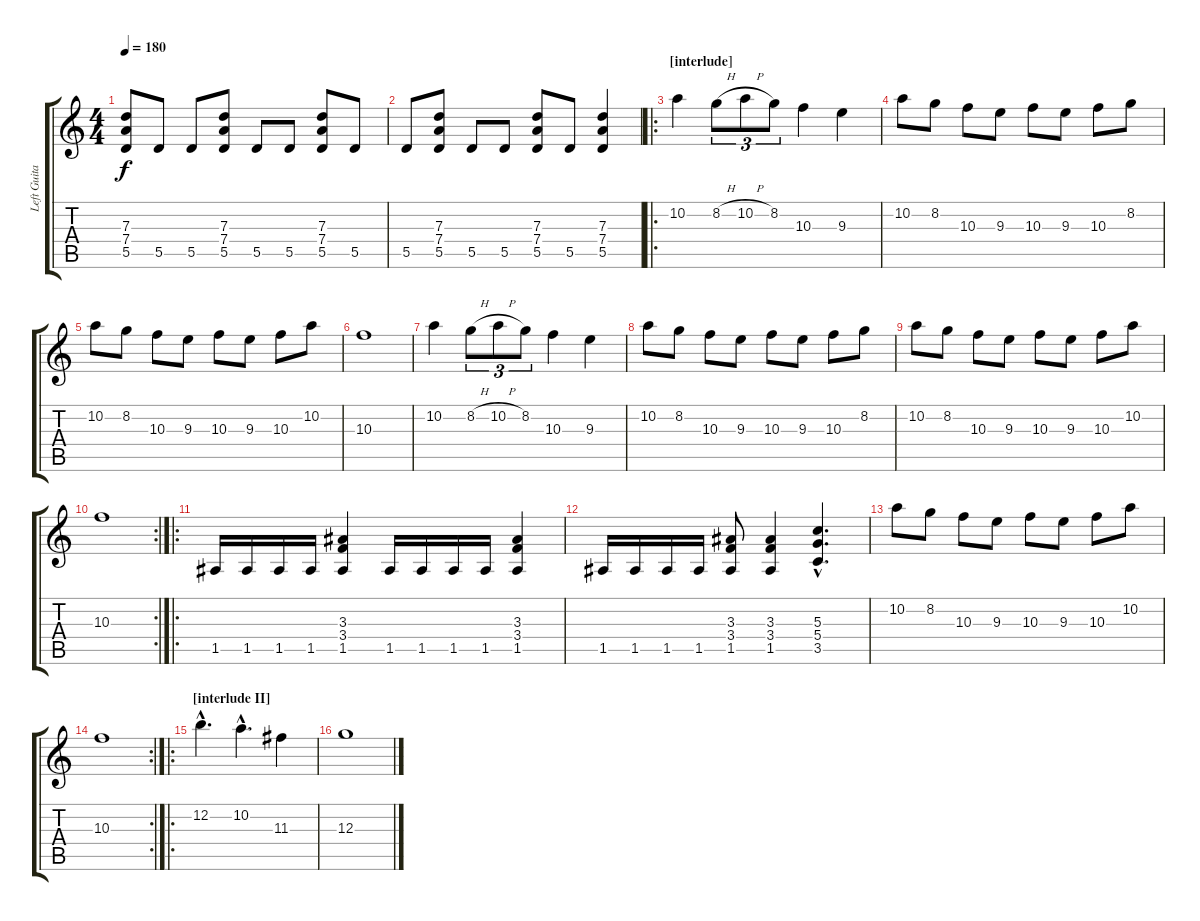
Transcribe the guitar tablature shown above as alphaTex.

\track ("Left Guitar" "Left Guita") {instrument distortionguitar}
\staff {score tabs}
\tuning (E4 B3 G3 D3 A2 E2) {hide}
\ts (4 4)
\tempo 180
\clef g2
\ks c
(7.3 7.4 5.5).8{dy f} 5.5.8 5.5.8 (7.3 7.4 5.5).8 5.5.8 5.5.8 (7.3 7.4 5.5).8 5.5.8 |
5.5.8 (7.3 7.4 5.5).8 5.5.8 5.5.8 (7.3 7.4 5.5).8 5.5.8 (7.3 7.4 5.5).4 |
\ro
\section ("" "[interlude]")
10.2.4 8.2{h}.8{tu (3 2)} 10.2{h}.8{tu (3 2)} 8.2.8{tu (3 2)} 10.3.4 9.3.4 |
10.2.8 8.2.8 10.3.8 9.3.8 10.3.8 9.3.8 10.3.8 8.2.8 |
10.2.8 8.2.8 10.3.8 9.3.8 10.3.8 9.3.8 10.3.8 10.2.8 |
10.3.1 |
10.2.4 8.2{h}.8{tu (3 2)} 10.2{h}.8{tu (3 2)} 8.2.8{tu (3 2)} 10.3.4 9.3.4 |
10.2.8 8.2.8 10.3.8 9.3.8 10.3.8 9.3.8 10.3.8 8.2.8 |
10.2.8 8.2.8 10.3.8 9.3.8 10.3.8 9.3.8 10.3.8 10.2.8 |
\rc 2
10.3.1 |
\ro
1.5.16 1.5.16 1.5.16 1.5.16 (3.3 3.4 1.5).4 1.5.16 1.5.16 1.5.16 1.5.16 (3.3 3.4 1.5).4 |
1.5.16 1.5.16 1.5.16 1.5.16 (3.3 3.4 1.5).8 (3.3 3.4 1.5).4 (5.3{hac} 5.4{hac} 3.5{hac}).4{d} |
10.2.8 8.2.8 10.3.8 9.3.8 10.3.8 9.3.8 10.3.8 10.2.8 |
\rc 2
10.3.1 |
\ro
\section ("" "[interlude II]")
12.2{hac}.4{d} 10.2{hac}.4{d} 11.3.4 |
12.3.1
